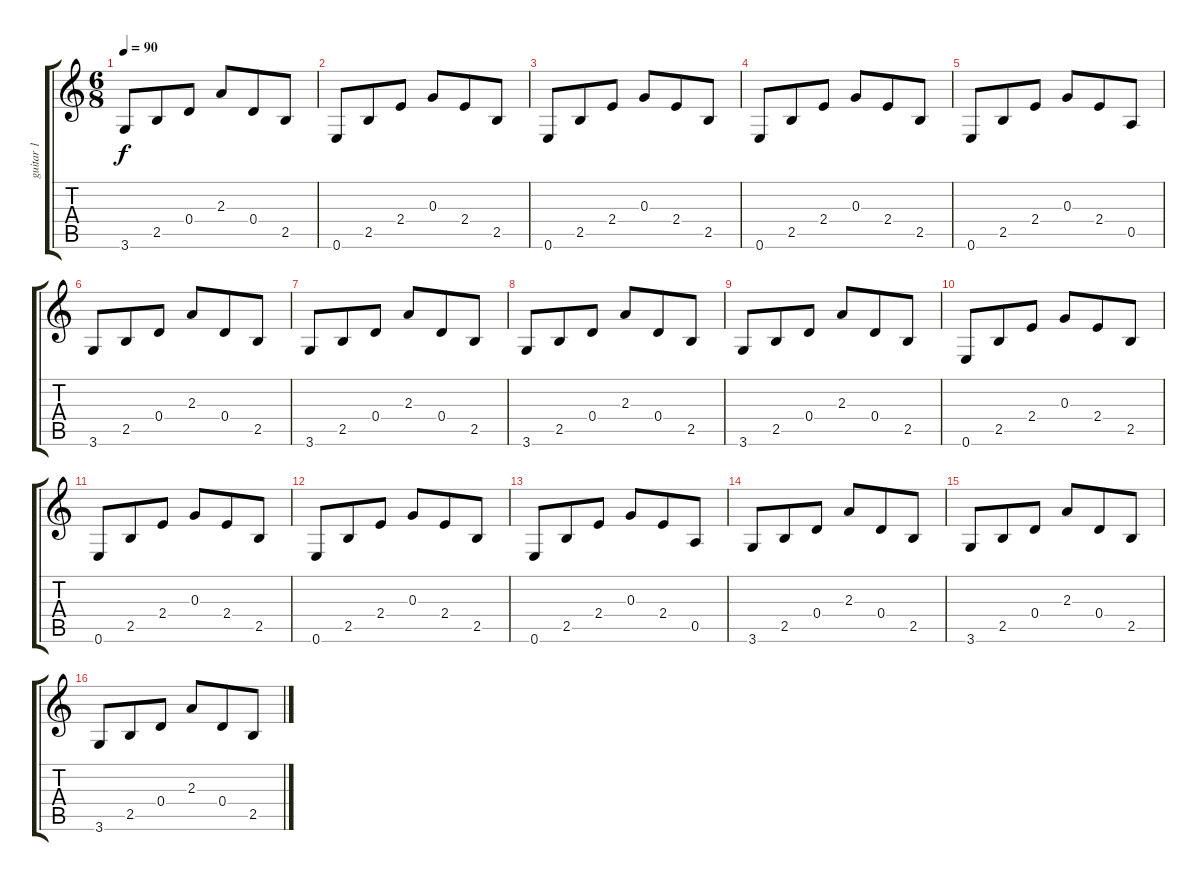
\track ("guitar 1" "guitar 1") {instrument acousticguitarnylon}
\staff {score tabs}
\tuning (E4 B3 G3 D3 A2 E2) {hide}
\ts (6 8)
\tempo 90
\clef g2
\ks c
3.6.8{dy f} 2.5.8 0.4.8 2.3.8 0.4.8 2.5.8 |
0.6.8 2.5.8 2.4.8 0.3.8 2.4.8 2.5.8 |
0.6.8 2.5.8 2.4.8 0.3.8 2.4.8 2.5.8 |
0.6.8 2.5.8 2.4.8 0.3.8 2.4.8 2.5.8 |
0.6.8 2.5.8 2.4.8 0.3.8 2.4.8 0.5.8 |
3.6.8 2.5.8 0.4.8 2.3.8 0.4.8 2.5.8 |
3.6.8 2.5.8 0.4.8 2.3.8 0.4.8 2.5.8 |
3.6.8 2.5.8 0.4.8 2.3.8 0.4.8 2.5.8 |
3.6.8 2.5.8 0.4.8 2.3.8 0.4.8 2.5.8 |
0.6.8 2.5.8 2.4.8 0.3.8 2.4.8 2.5.8 |
0.6.8 2.5.8 2.4.8 0.3.8 2.4.8 2.5.8 |
0.6.8 2.5.8 2.4.8 0.3.8 2.4.8 2.5.8 |
0.6.8 2.5.8 2.4.8 0.3.8 2.4.8 0.5.8 |
3.6.8 2.5.8 0.4.8 2.3.8 0.4.8 2.5.8 |
3.6.8 2.5.8 0.4.8 2.3.8 0.4.8 2.5.8 |
3.6.8 2.5.8 0.4.8 2.3.8 0.4.8 2.5.8
